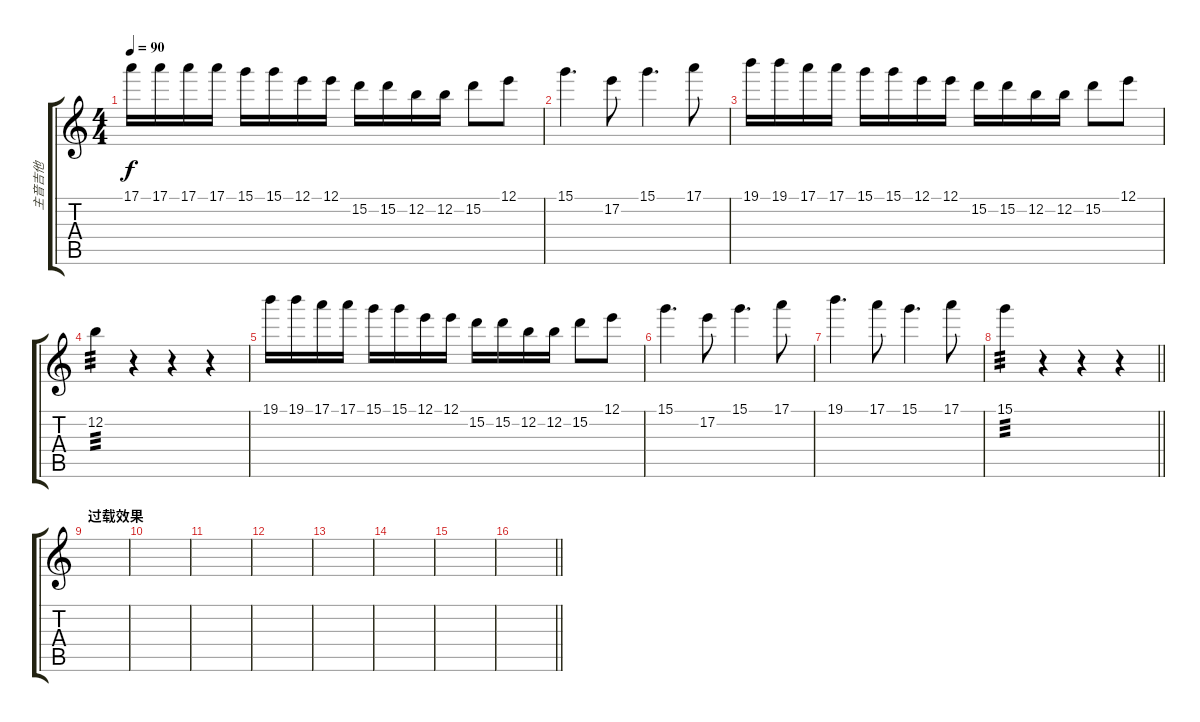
\track ("主音吉他" "主音吉他") {instrument acousticguitarsteel}
\staff {score tabs}
\tuning (E4 B3 G3 D3 A2 E2) {hide}
\ts (4 4)
\tempo 90
\clef g2
\ks c
17.1.16{dy f} 17.1.16 17.1.16 17.1.16 15.1.16 15.1.16 12.1.16 12.1.16 15.2.16 15.2.16 12.2.16 12.2.16 15.2.8 12.1.8 |
15.1.4{d} 17.2.8 15.1.4{d} 17.1.8 |
19.1.16 19.1.16 17.1.16 17.1.16 15.1.16 15.1.16 12.1.16 12.1.16 15.2.16 15.2.16 12.2.16 12.2.16 15.2.8 12.1.8 |
12.2.4{tp 3} r.4 r.4 r.4 |
19.1.16 19.1.16 17.1.16 17.1.16 15.1.16 15.1.16 12.1.16 12.1.16 15.2.16 15.2.16 12.2.16 12.2.16 15.2.8 12.1.8 |
15.1.4{d} 17.2.8 15.1.4{d} 17.1.8 |
19.1.4{d} 17.1.8 15.1.4{d} 17.1.8 |
\barLineRight lightlight
15.1.4{tp 3} r.4 r.4 r.4 |
\section ("" "过载效果")
|
|
|
|
|
|
|
\barLineRight lightlight
